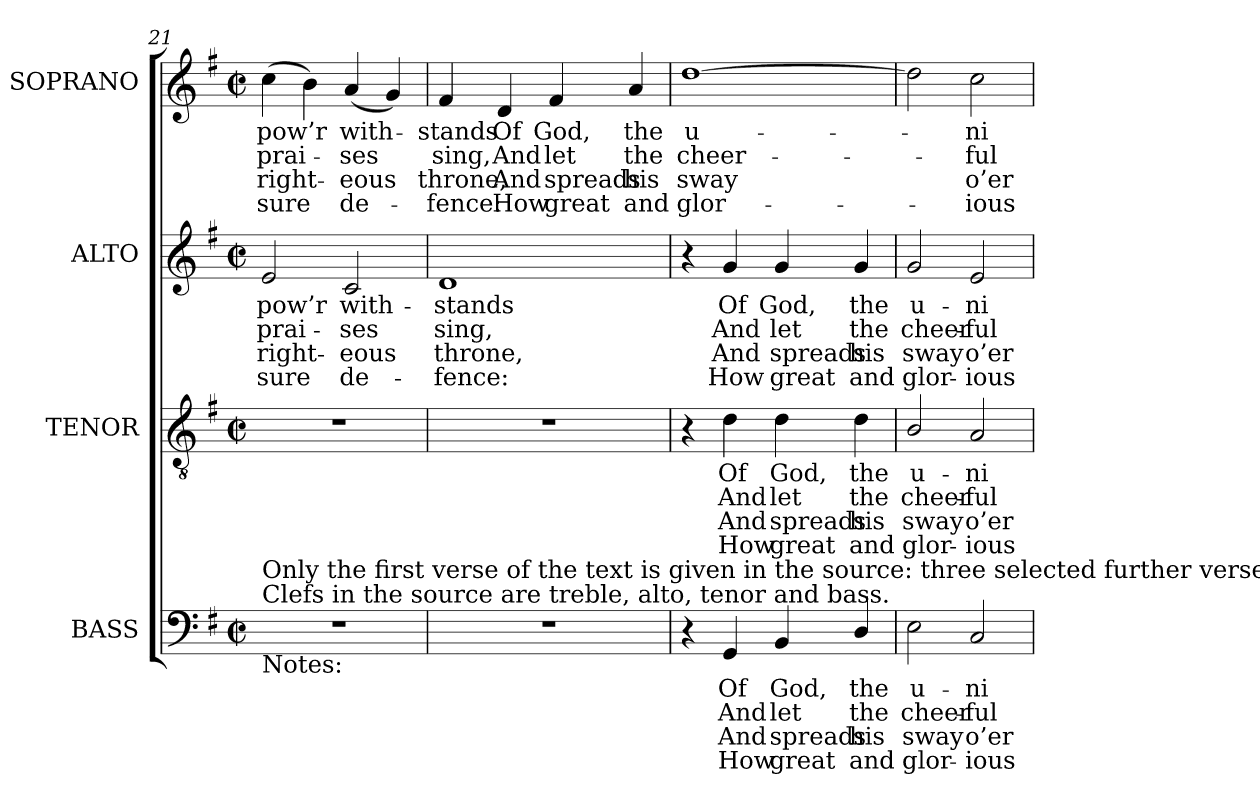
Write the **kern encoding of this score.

**kern	**text	**text	**text	**text	**kern	**text	**text	**text	**text	**kern	**text	**text	**text	**text	**kern	**text	**text	**text	**text
*part4	*part4	*part4	*part4	*part4	*part3	*part3	*part3	*part3	*part3	*part2	*part2	*part2	*part2	*part2	*part1	*part1	*part1	*part1	*part1
*staff4	*staff4	*staff4	*staff4	*staff4	*staff3	*staff3	*staff3	*staff3	*staff3	*staff2	*staff2	*staff2	*staff2	*staff2	*staff1	*staff1	*staff1	*staff1	*staff1
*I"BASS	*	*	*	*	*I"TENOR	*	*	*	*	*I"ALTO	*	*	*	*	*I"SOPRANO	*	*	*	*
*I'B.	*	*	*	*	*I'T.	*	*	*	*	*I'A.	*	*	*	*	*I'S.	*	*	*	*
!!LO:LB:g=z
*clefF4	*	*	*	*	*clefGv2	*	*	*	*	*clefG2	*	*	*	*	*clefG2	*	*	*	*
*	*	*	*	*	*ITrd7c12	*	*	*	*	*	*	*	*	*	*	*	*	*	*
*k[f#]	*	*	*	*	*k[f#]	*	*	*	*	*k[f#]	*	*	*	*	*k[f#]	*	*	*	*
*G:	*	*	*	*	*G:	*	*	*	*	*G:	*	*	*	*	*G:	*	*	*	*
*M2/2	*	*	*	*	*M2/2	*	*	*	*	*M2/2	*	*	*	*	*M2/2	*	*	*	*
*met(c|)	*	*	*	*	*met(c|)	*	*	*	*	*met(c|)	*	*	*	*	*met(c|)	*	*	*	*
=21	=21	=21	=21	=21	=21	=21	=21	=21	=21	=21	=21	=21	=21	=21	=21	=21	=21	=21	=21
!	!	!	!	!	!	!	!	!	!	!	!LO:LY:b:color=#000000	!LO:LY:b:color=#000000	!LO:LY:b:color=#000000	!LO:LY:b:color=#000000	!	!	!	!	!
!LO:TX:b:t=Notes&colon;	!	!	!	!	!	!	!	!	!	!	!	!	!	!	!	!	!	!	!
!LO:TX:t=Clefs in the source are treble, alto, tenor and bass.	!	!	!	!	!	!	!	!	!	!	!	!	!	!	!	!	!	!	!
!LO:TX:t=Only the first verse of the text is given in the source&colon; three selected further verses have here been added editorially.	!	!	!	!	!	!	!	!	!	!	!	!	!	!	!	!	!	!	!
!	!	!	!	!	!	!	!	!	!	!	!	!	!	!	!	!LO:LY:b:color=#000000	!LO:LY:b:color=#000000	!LO:LY:b:color=#000000	!LO:LY:b:color=#000000
1r	.	.	.	.	1r	.	.	.	.	2ei/	pow’r	prai-	right-	-sure	(4cci\	pow’r	prai-	right-	-sure
.	.	.	.	.	.	.	.	.	.	.	.	.	.	.	4bi\)	.	.	.	.
!	!	!	!	!	!	!	!	!	!	!	!LO:LY:b:color=#000000	!LO:LY:b:color=#000000	!LO:LY:b:color=#000000	!LO:LY:b:color=#000000	!	!	!	!	!
!	!	!	!	!	!	!	!	!	!	!	!	!	!	!	!	!LO:LY:b:color=#000000	!LO:LY:b:color=#000000	!LO:LY:b:color=#000000	!LO:LY:b:color=#000000
.	.	.	.	.	.	.	.	.	.	2ci/	with-	-ses	eous	de-	(4ai/	with-	-ses	eous	de-
.	.	.	.	.	.	.	.	.	.	.	.	.	.	.	4gi/)	.	.	.	.
=22	=22	=22	=22	=22	=22	=22	=22	=22	=22	=22	=22	=22	=22	=22	=22	=22	=22	=22	=22
!	!	!	!	!	!	!	!	!	!	!	!LO:LY:b:color=#000000	!LO:LY:b:color=#000000	!LO:LY:b:color=#000000	!LO:LY:b:color=#000000	!	!	!	!	!
!	!	!	!	!	!	!	!	!	!	!	!	!	!	!	!	!LO:LY:b:color=#000000	!LO:LY:b:color=#000000	!LO:LY:b:color=#000000	!LO:LY:b:color=#000000
1r	.	.	.	.	1r	.	.	.	.	1di	-stands	sing,	-throne,	fence:	4f#i/	-stands	sing,	-throne,	fence:
!	!	!	!	!	!	!	!	!	!	!	!	!	!	!	!	!LO:LY:b:color=#000000	!LO:LY:b:color=#000000	!LO:LY:b:color=#000000	!LO:LY:b:color=#000000
.	.	.	.	.	.	.	.	.	.	.	.	.	.	.	4di/	Of	And	And	How
!	!	!	!	!	!	!	!	!	!	!	!	!	!	!	!	!LO:LY:b:color=#000000	!LO:LY:b:color=#000000	!LO:LY:b:color=#000000	!LO:LY:b:color=#000000
.	.	.	.	.	.	.	.	.	.	.	.	.	.	.	4f#i/	God,	let	spreads	great
!	!	!	!	!	!	!	!	!	!	!	!	!	!	!	!	!LO:LY:b:color=#000000	!LO:LY:b:color=#000000	!LO:LY:b:color=#000000	!LO:LY:b:color=#000000
.	.	.	.	.	.	.	.	.	.	.	.	.	.	.	4ai/	the	the	his	and
=23	=23	=23	=23	=23	=23	=23	=23	=23	=23	=23	=23	=23	=23	=23	=23	=23	=23	=23	=23
!	!	!	!	!	!	!	!	!	!	!	!	!	!	!	!	!LO:LY:b:color=#000000	!LO:LY:b:color=#000000	!LO:LY:b:color=#000000	!LO:LY:b:color=#000000
4r	.	.	.	.	4r	.	.	.	.	4r	.	.	.	.	[1ddi	u-	cheer-	sway	glor-
!	!LO:LY:b:color=#000000	!LO:LY:b:color=#000000	!LO:LY:b:color=#000000	!LO:LY:b:color=#000000	!	!	!	!	!	!	!	!	!	!	!	!	!	!	!
!	!	!	!	!	!	!LO:LY:b:color=#000000	!LO:LY:b:color=#000000	!LO:LY:b:color=#000000	!LO:LY:b:color=#000000	!	!	!	!	!	!	!	!	!	!
!	!	!	!	!	!	!	!	!	!	!	!LO:LY:b:color=#000000	!LO:LY:b:color=#000000	!LO:LY:b:color=#000000	!LO:LY:b:color=#000000	!	!	!	!	!
4GGi/	Of	And	And	How	4Di\	Of	And	And	How	4gi/	Of	And	And	How	.	.	.	.	.
!	!LO:LY:b:color=#000000	!LO:LY:b:color=#000000	!LO:LY:b:color=#000000	!LO:LY:b:color=#000000	!	!	!	!	!	!	!	!	!	!	!	!	!	!	!
!	!	!	!	!	!	!LO:LY:b:color=#000000	!LO:LY:b:color=#000000	!LO:LY:b:color=#000000	!LO:LY:b:color=#000000	!	!	!	!	!	!	!	!	!	!
!	!	!	!	!	!	!	!	!	!	!	!LO:LY:b:color=#000000	!LO:LY:b:color=#000000	!LO:LY:b:color=#000000	!LO:LY:b:color=#000000	!	!	!	!	!
4BBi/	God,	let	spreads	great	4Di\	God,	let	spreads	great	4gi/	God,	let	spreads	great	.	.	.	.	.
!	!LO:LY:b:color=#000000	!LO:LY:b:color=#000000	!LO:LY:b:color=#000000	!LO:LY:b:color=#000000	!	!	!	!	!	!	!	!	!	!	!	!	!	!	!
!	!	!	!	!	!	!LO:LY:b:color=#000000	!LO:LY:b:color=#000000	!LO:LY:b:color=#000000	!LO:LY:b:color=#000000	!	!	!	!	!	!	!	!	!	!
!	!	!	!	!	!	!	!	!	!	!	!LO:LY:b:color=#000000	!LO:LY:b:color=#000000	!LO:LY:b:color=#000000	!LO:LY:b:color=#000000	!	!	!	!	!
4Di/	the	the	his	and	4Di\	the	the	his	and	4gi/	the	the	his	and	.	.	.	.	.
=24	=24	=24	=24	=24	=24	=24	=24	=24	=24	=24	=24	=24	=24	=24	=24	=24	=24	=24	=24
!	!LO:LY:b:color=#000000	!LO:LY:b:color=#000000	!LO:LY:b:color=#000000	!LO:LY:b:color=#000000	!	!	!	!	!	!	!	!	!	!	!	!	!	!	!
!	!	!	!	!	!	!LO:LY:b:color=#000000	!LO:LY:b:color=#000000	!LO:LY:b:color=#000000	!LO:LY:b:color=#000000	!	!	!	!	!	!	!	!	!	!
!	!	!	!	!	!	!	!	!	!	!	!LO:LY:b:color=#000000	!LO:LY:b:color=#000000	!LO:LY:b:color=#000000	!LO:LY:b:color=#000000	!	!	!	!	!
2Ei\	u-	cheer-	sway	glor-	2BBi/	u-	cheer-	sway	glor-	2gi/	u-	cheer-	sway	glor-	2ddi\]	.	.	.	.
!	!LO:LY:b:color=#000000	!LO:LY:b:color=#000000	!LO:LY:b:color=#000000	!LO:LY:b:color=#000000	!	!	!	!	!	!	!	!	!	!	!	!	!	!	!
!	!	!	!	!	!	!LO:LY:b:color=#000000	!LO:LY:b:color=#000000	!LO:LY:b:color=#000000	!LO:LY:b:color=#000000	!	!	!	!	!	!	!	!	!	!
!	!	!	!	!	!	!	!	!	!	!	!LO:LY:b:color=#000000	!LO:LY:b:color=#000000	!LO:LY:b:color=#000000	!LO:LY:b:color=#000000	!	!	!	!	!
!	!	!	!	!	!	!	!	!	!	!	!	!	!	!	!	!LO:LY:b:color=#000000	!LO:LY:b:color=#000000	!LO:LY:b:color=#000000	!LO:LY:b:color=#000000
2Ci/	-ni-	-ful	-o’er	ious	2AAi/	-ni-	-ful	-o’er	ious	2ei/	-ni-	-ful	-o’er	ious	2cci\	-ni-	-ful	-o’er	ious
=	=	=	=	=	=	=	=	=	=	=	=	=	=	=	=	=	=	=	=
*-	*-	*-	*-	*-	*-	*-	*-	*-	*-	*-	*-	*-	*-	*-	*-	*-	*-	*-	*-
